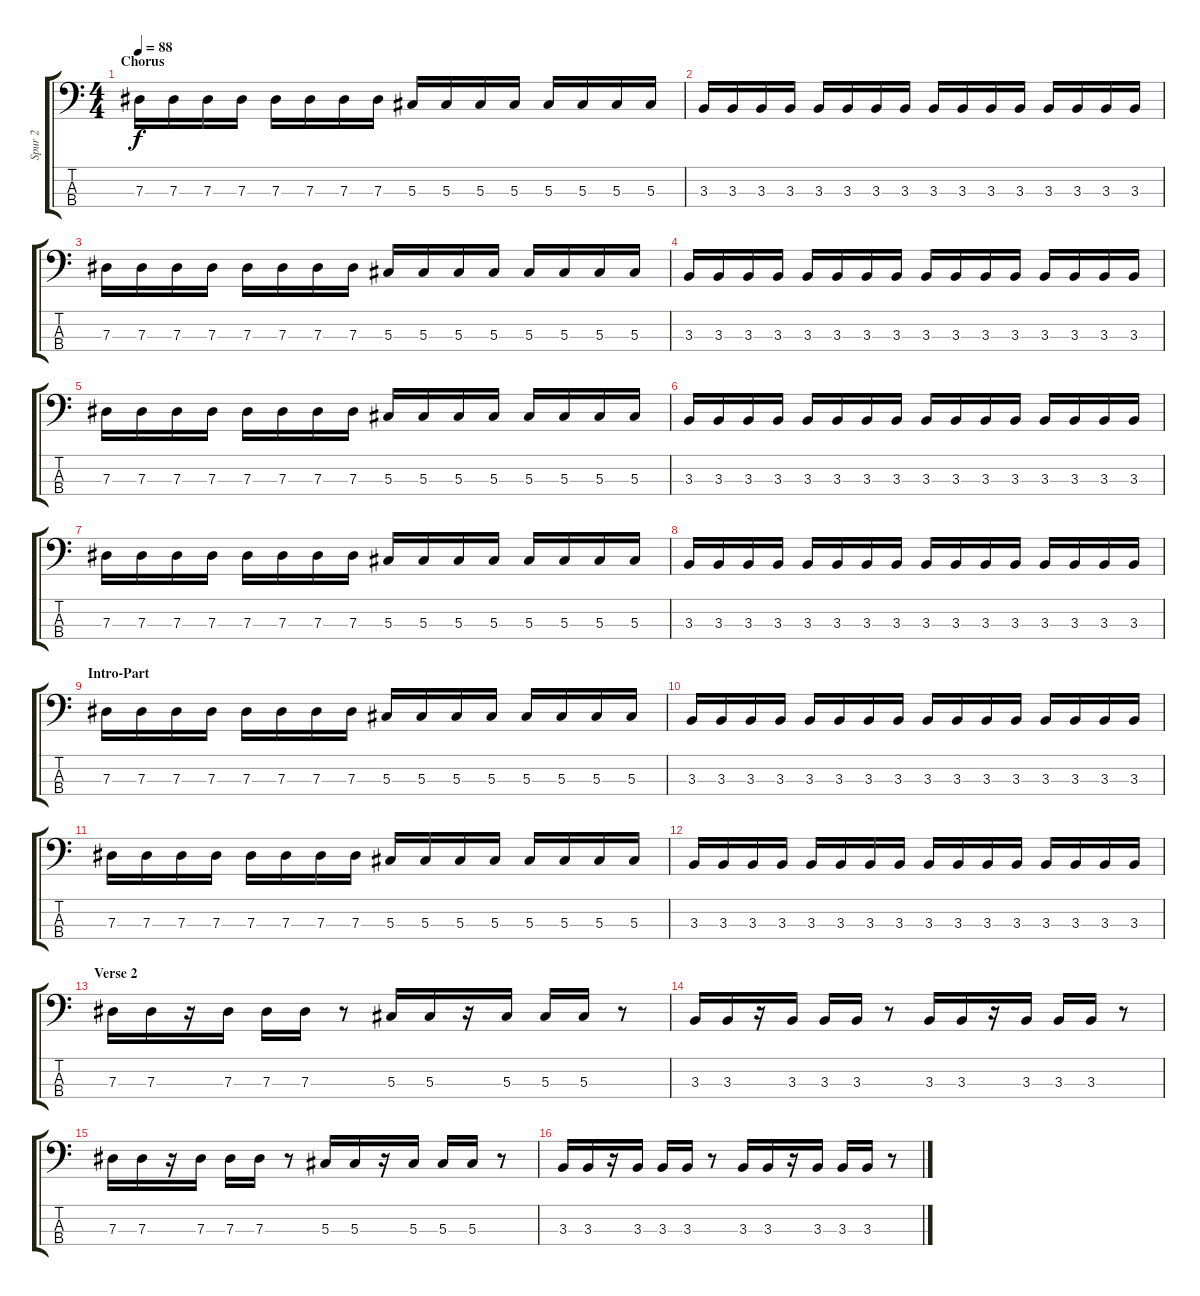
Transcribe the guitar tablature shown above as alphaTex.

\track ("Spur 2" "Spur 2") {instrument electricbassfinger}
\staff {score tabs}
\tuning (Gb2 Db2 Ab1 Eb1) {hide}
\ts (4 4)
\section ("" "Chorus")
\tempo 88
\clef f4
\ks c
7.3.16{dy f} 7.3.16 7.3.16 7.3.16 7.3.16 7.3.16 7.3.16 7.3.16 5.3.16 5.3.16 5.3.16 5.3.16 5.3.16 5.3.16 5.3.16 5.3.16 |
3.3.16 3.3.16 3.3.16 3.3.16 3.3.16 3.3.16 3.3.16 3.3.16 3.3.16 3.3.16 3.3.16 3.3.16 3.3.16 3.3.16 3.3.16 3.3.16 |
7.3.16 7.3.16 7.3.16 7.3.16 7.3.16 7.3.16 7.3.16 7.3.16 5.3.16 5.3.16 5.3.16 5.3.16 5.3.16 5.3.16 5.3.16 5.3.16 |
3.3.16 3.3.16 3.3.16 3.3.16 3.3.16 3.3.16 3.3.16 3.3.16 3.3.16 3.3.16 3.3.16 3.3.16 3.3.16 3.3.16 3.3.16 3.3.16 |
7.3.16 7.3.16 7.3.16 7.3.16 7.3.16 7.3.16 7.3.16 7.3.16 5.3.16 5.3.16 5.3.16 5.3.16 5.3.16 5.3.16 5.3.16 5.3.16 |
3.3.16 3.3.16 3.3.16 3.3.16 3.3.16 3.3.16 3.3.16 3.3.16 3.3.16 3.3.16 3.3.16 3.3.16 3.3.16 3.3.16 3.3.16 3.3.16 |
7.3.16 7.3.16 7.3.16 7.3.16 7.3.16 7.3.16 7.3.16 7.3.16 5.3.16 5.3.16 5.3.16 5.3.16 5.3.16 5.3.16 5.3.16 5.3.16 |
3.3.16 3.3.16 3.3.16 3.3.16 3.3.16 3.3.16 3.3.16 3.3.16 3.3.16 3.3.16 3.3.16 3.3.16 3.3.16 3.3.16 3.3.16 3.3.16 |
\section ("" "Intro-Part")
7.3.16 7.3.16 7.3.16 7.3.16 7.3.16 7.3.16 7.3.16 7.3.16 5.3.16 5.3.16 5.3.16 5.3.16 5.3.16 5.3.16 5.3.16 5.3.16 |
3.3.16 3.3.16 3.3.16 3.3.16 3.3.16 3.3.16 3.3.16 3.3.16 3.3.16 3.3.16 3.3.16 3.3.16 3.3.16 3.3.16 3.3.16 3.3.16 |
7.3.16 7.3.16 7.3.16 7.3.16 7.3.16 7.3.16 7.3.16 7.3.16 5.3.16 5.3.16 5.3.16 5.3.16 5.3.16 5.3.16 5.3.16 5.3.16 |
3.3.16 3.3.16 3.3.16 3.3.16 3.3.16 3.3.16 3.3.16 3.3.16 3.3.16 3.3.16 3.3.16 3.3.16 3.3.16 3.3.16 3.3.16 3.3.16 |
\section ("" "Verse 2")
7.3.16 7.3.16 r.16 7.3.16 7.3.16 7.3.16 r.8 5.3.16 5.3.16 r.16 5.3.16 5.3.16 5.3.16 r.8 |
3.3.16 3.3.16 r.16 3.3.16 3.3.16 3.3.16 r.8 3.3.16 3.3.16 r.16 3.3.16 3.3.16 3.3.16 r.8 |
7.3.16 7.3.16 r.16 7.3.16 7.3.16 7.3.16 r.8 5.3.16 5.3.16 r.16 5.3.16 5.3.16 5.3.16 r.8 |
3.3.16 3.3.16 r.16 3.3.16 3.3.16 3.3.16 r.8 3.3.16 3.3.16 r.16 3.3.16 3.3.16 3.3.16 r.8
